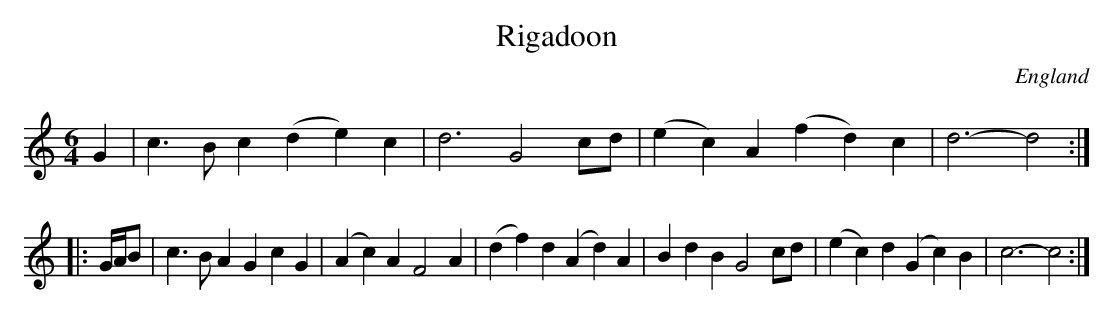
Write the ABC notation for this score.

X:1
T:Rigadoon
L:1/4
M:6/4
O:England
K:C major
G | \
c>Bc (de)c | d3 G2 c/d/ | (ec) A (fd)c | d3-d2 ::
G/4A/4B/ | \
c>BA GcG     | (Ac)A  F2A  | (df)d (Ad)A |\
BdB  G2 c/d/ | (ec)d (Gc)B | c3-c2      :|
